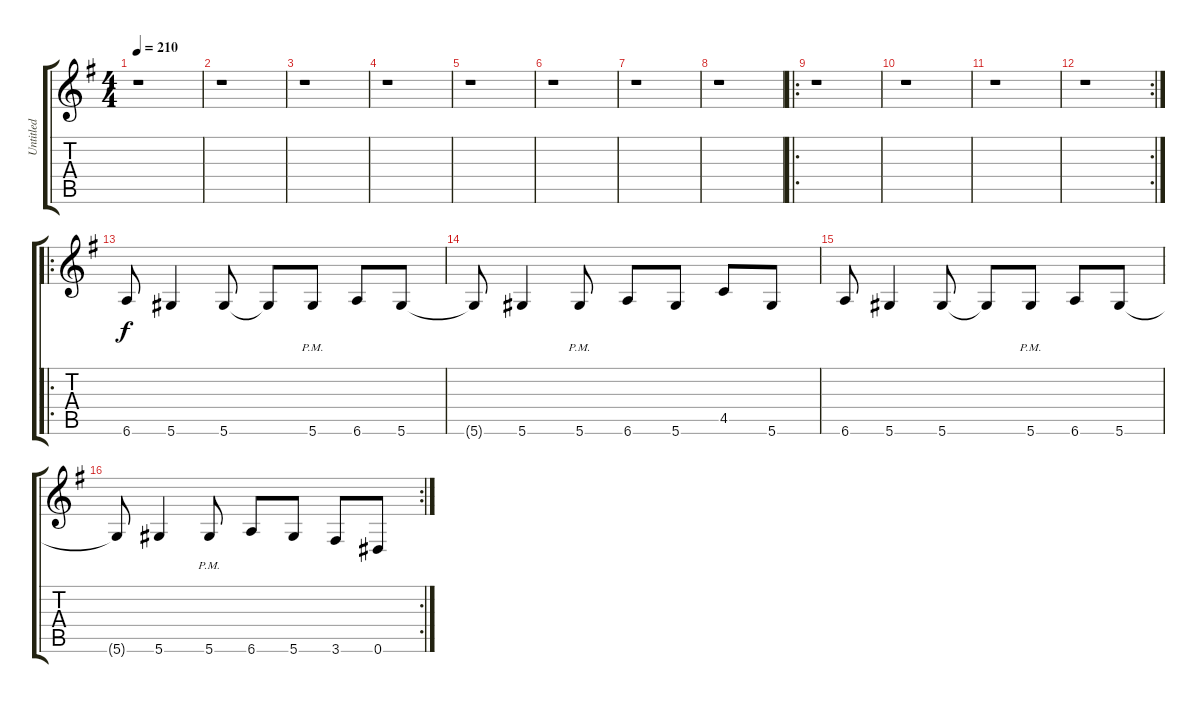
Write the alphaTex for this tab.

\track ("Untitled" "Untitled") {instrument distortionguitar}
\staff {score tabs}
\tuning (Eb4 Bb3 Gb3 Db3 Ab2 Eb2) {hide}
\ts (4 4)
\tempo 210
\clef g2
\ks g
r.1{dy f instrument distortionguitar} |
r.1 |
r.1 |
r.1 |
r.1 |
r.1 |
r.1 |
r.1 |
\ro
r.1 |
r.1 |
r.1 |
\rc 2
r.1 |
\ro
6.6.8 5.6.4 5.6.8 5.6{t}.8 5.6{pm}.8 6.6.8 5.6.8 |
5.6{t}.8 5.6.4 5.6{pm}.8 6.6.8 5.6.8 4.5.8 5.6.8 |
6.6.8 5.6.4 5.6.8 5.6{t}.8 5.6{pm}.8 6.6.8 5.6.8 |
\rc 2
5.6{t}.8 5.6.4 5.6{pm}.8 6.6.8 5.6.8 3.6.8 0.6.8
